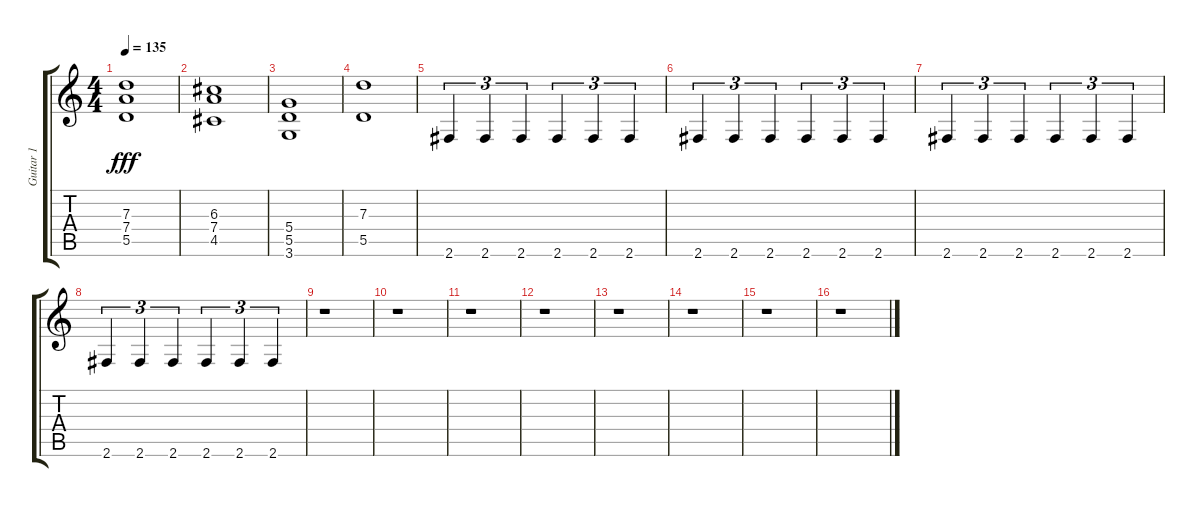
\track ("Guitar 1" "Guitar 1") {instrument distortionguitar}
\staff {score tabs}
\tuning (E4 B3 G3 D3 A2 E2) {hide}
\ts (4 4)
\tempo 135
\clef g2
\ks c
(7.3 7.4 5.5).1{dy fff} |
(6.3 7.4 4.5).1 |
(5.4 5.5 3.6).1 |
(7.3 5.5).1 |
2.6.4{tu (3 2)} 2.6.4{tu (3 2)} 2.6.4{tu (3 2)} 2.6.4{tu (3 2)} 2.6.4{tu (3 2)} 2.6.4{tu (3 2)} |
2.6.4{tu (3 2)} 2.6.4{tu (3 2)} 2.6.4{tu (3 2)} 2.6.4{tu (3 2)} 2.6.4{tu (3 2)} 2.6.4{tu (3 2)} |
2.6.4{tu (3 2)} 2.6.4{tu (3 2)} 2.6.4{tu (3 2)} 2.6.4{tu (3 2)} 2.6.4{tu (3 2)} 2.6.4{tu (3 2)} |
2.6.4{tu (3 2)} 2.6.4{tu (3 2)} 2.6.4{tu (3 2)} 2.6.4{tu (3 2)} 2.6.4{tu (3 2)} 2.6.4{tu (3 2)} |
r.1 |
r.1 |
r.1 |
r.1 |
r.1 |
r.1 |
r.1 |
r.1
